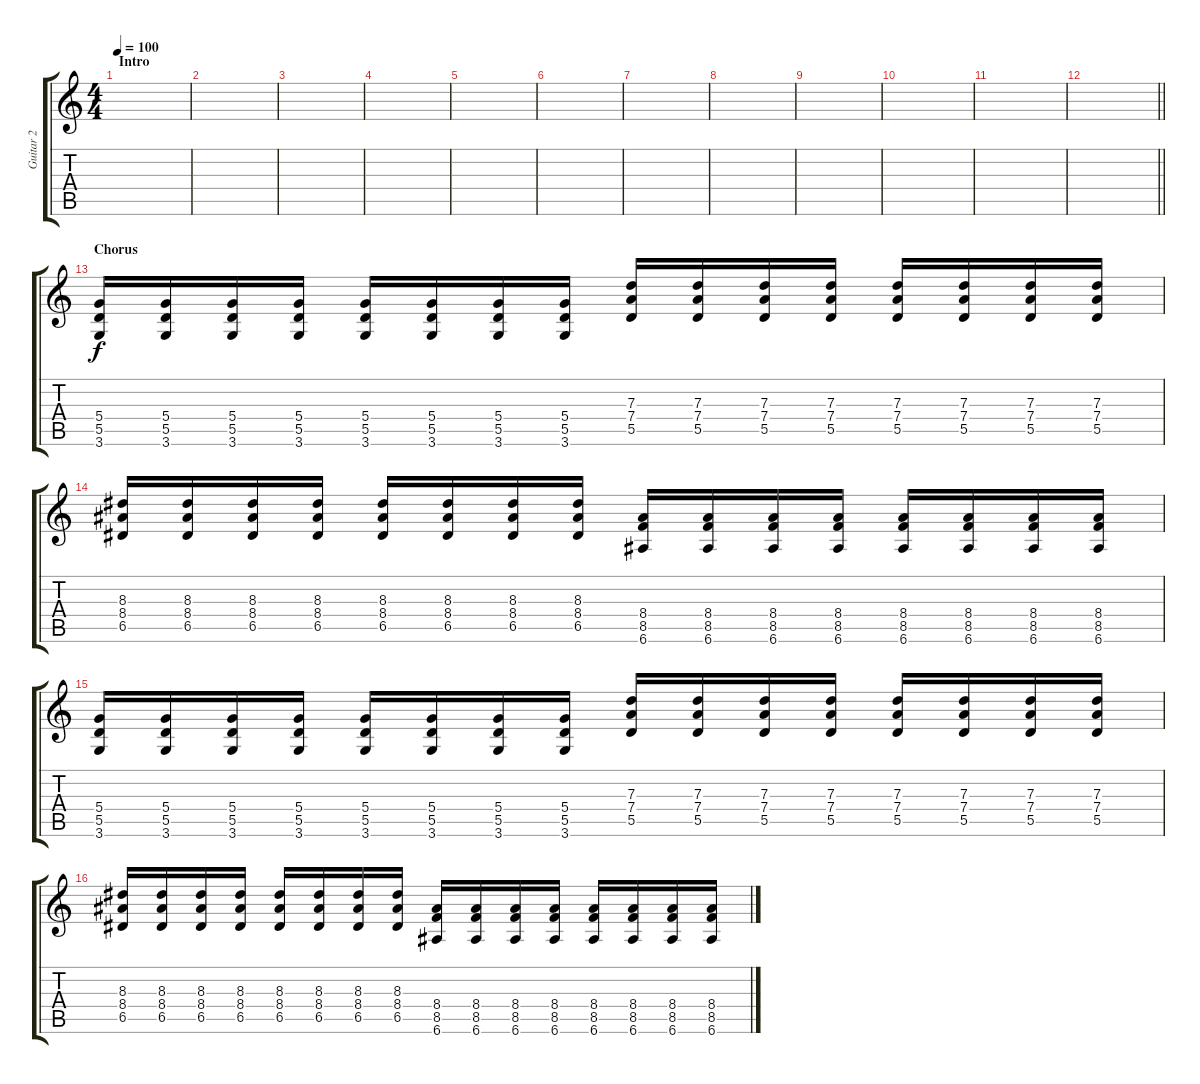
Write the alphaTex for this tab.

\track ("Guitar 2" "Guitar 2") {instrument overdrivenguitar}
\staff {score tabs}
\tuning (E4 B3 G3 D3 A2 E2) {hide}
\ts (4 4)
\section ("" "Intro")
\tempo 100
\clef g2
\ks c
|
|
|
|
|
|
|
|
|
|
|
\barLineRight lightlight
|
\section ("" "Chorus")
(5.4 5.5 3.6).16{volume 11} (5.4 5.5 3.6).16 (5.4 5.5 3.6).16 (5.4 5.5 3.6).16 (5.4 5.5 3.6).16 (5.4 5.5 3.6).16 (5.4 5.5 3.6).16 (5.4 5.5 3.6).16 (7.3 7.4 5.5).16 (7.3 7.4 5.5).16 (7.3 7.4 5.5).16 (7.3 7.4 5.5).16 (7.3 7.4 5.5).16 (7.3 7.4 5.5).16 (7.3 7.4 5.5).16 (7.3 7.4 5.5).16 |
(8.3 8.4 6.5).16 (8.3 8.4 6.5).16 (8.3 8.4 6.5).16 (8.3 8.4 6.5).16 (8.3 8.4 6.5).16 (8.3 8.4 6.5).16 (8.3 8.4 6.5).16 (8.3 8.4 6.5).16 (8.4 8.5 6.6).16 (8.4 8.5 6.6).16 (8.4 8.5 6.6).16 (8.4 8.5 6.6).16 (8.4 8.5 6.6).16 (8.4 8.5 6.6).16 (8.4 8.5 6.6).16 (8.4 8.5 6.6).16 |
(5.4 5.5 3.6).16 (5.4 5.5 3.6).16 (5.4 5.5 3.6).16 (5.4 5.5 3.6).16 (5.4 5.5 3.6).16 (5.4 5.5 3.6).16 (5.4 5.5 3.6).16 (5.4 5.5 3.6).16 (7.3 7.4 5.5).16 (7.3 7.4 5.5).16 (7.3 7.4 5.5).16 (7.3 7.4 5.5).16 (7.3 7.4 5.5).16 (7.3 7.4 5.5).16 (7.3 7.4 5.5).16 (7.3 7.4 5.5).16 |
(8.3 8.4 6.5).16 (8.3 8.4 6.5).16 (8.3 8.4 6.5).16 (8.3 8.4 6.5).16 (8.3 8.4 6.5).16 (8.3 8.4 6.5).16 (8.3 8.4 6.5).16 (8.3 8.4 6.5).16 (8.4 8.5 6.6).16 (8.4 8.5 6.6).16 (8.4 8.5 6.6).16 (8.4 8.5 6.6).16 (8.4 8.5 6.6).16 (8.4 8.5 6.6).16 (8.4 8.5 6.6).16 (8.4 8.5 6.6).16
